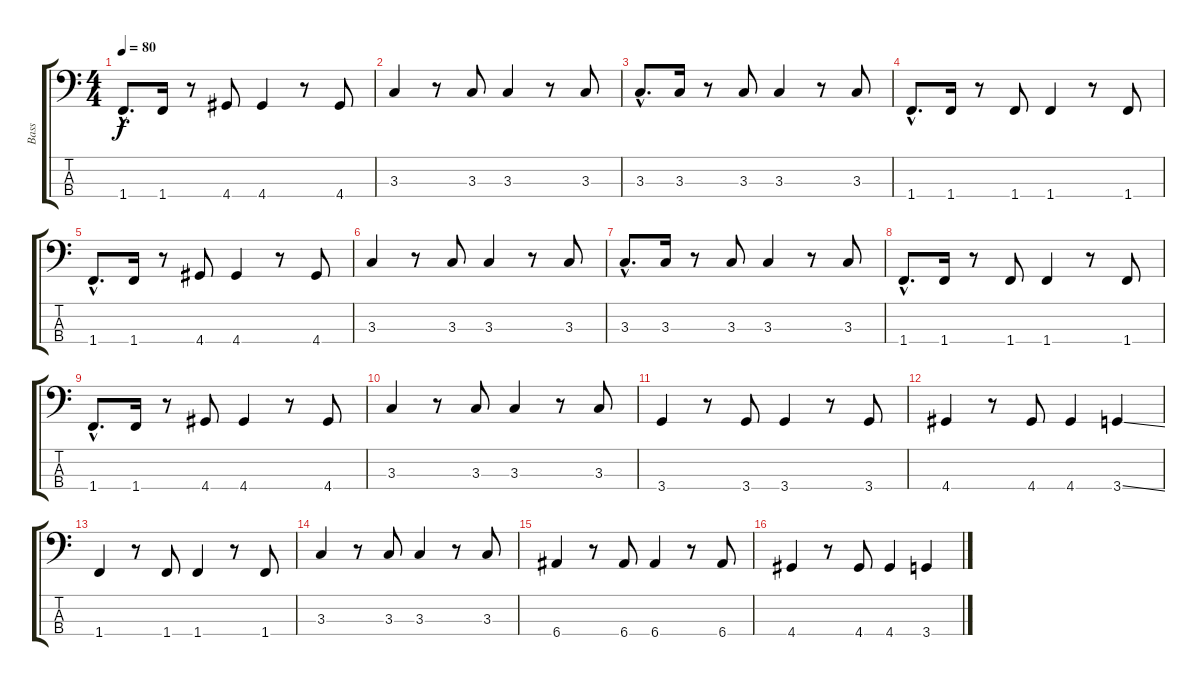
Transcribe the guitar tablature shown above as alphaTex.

\track ("Bass" "Bass") {instrument electricbassfinger}
\staff {score tabs}
\tuning (G2 D2 A1 E1) {hide}
\ts (4 4)
\tempo 80
\clef f4
\ks c
1.4{hac}.8{d dy f} 1.4.16 r.8 4.4.8 4.4.4 r.8 4.4.8 |
3.3.4 r.8 3.3.8 3.3.4 r.8 3.3.8 |
3.3{hac}.8{d} 3.3.16 r.8 3.3.8 3.3.4 r.8 3.3.8 |
1.4{hac}.8{d} 1.4.16 r.8 1.4.8 1.4.4 r.8 1.4.8 |
1.4{hac}.8{d} 1.4.16 r.8 4.4.8 4.4.4 r.8 4.4.8 |
3.3.4 r.8 3.3.8 3.3.4 r.8 3.3.8 |
3.3{hac}.8{d} 3.3.16 r.8 3.3.8 3.3.4 r.8 3.3.8 |
1.4{hac}.8{d} 1.4.16 r.8 1.4.8 1.4.4 r.8 1.4.8 |
1.4{hac}.8{d} 1.4.16 r.8 4.4.8 4.4.4 r.8 4.4.8 |
3.3.4 r.8 3.3.8 3.3.4 r.8 3.3.8 |
3.4.4 r.8 3.4.8 3.4.4 r.8 3.4.8 |
4.4.4 r.8 4.4.8 4.4.4 3.4{ss}.4 |
1.4.4 r.8 1.4.8 1.4.4 r.8 1.4.8 |
3.3.4 r.8 3.3.8 3.3.4 r.8 3.3.8 |
6.4.4 r.8 6.4.8 6.4.4 r.8 6.4.8 |
4.4.4 r.8 4.4.8 4.4.4 3.4{ss}.4
